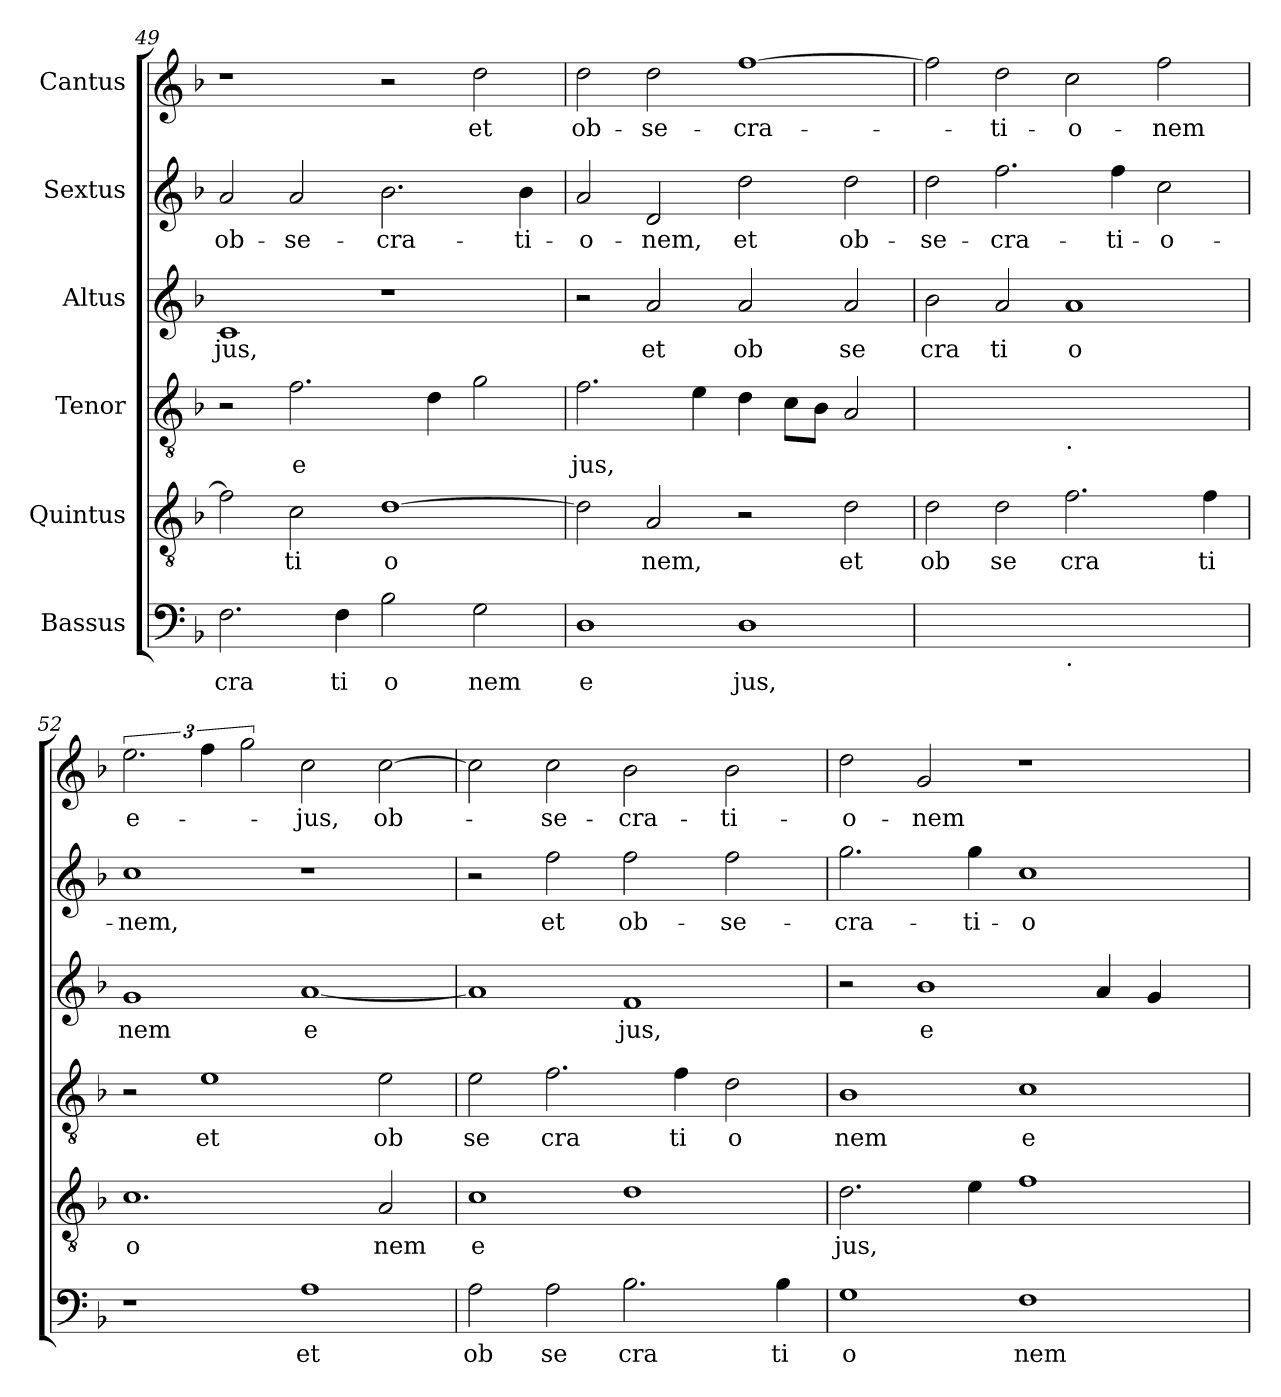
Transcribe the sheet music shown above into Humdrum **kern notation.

**kern	**text	**kern	**text	**kern	**text	**kern	**text	**kern	**text	**kern	**text
*part6	*part6	*part5	*part5	*part4	*part4	*part3	*part3	*part2	*part2	*part1	*part1
*staff6	*staff6	*staff5	*staff5	*staff4	*staff4	*staff3	*staff3	*staff2	*staff2	*staff1	*staff1
*I"Bassus	*	*I"Quintus	*	*I"Tenor	*	*I"Altus	*	*I"Sextus	*	*I"Cantus	*
!!LO:PB:g=z
*clefF4	*	*clefGv2	*	*clefGv2	*	*clefG2	*	*clefG2	*	*clefG2	*
*k[b-]	*	*k[b-]	*	*k[b-]	*	*k[b-]	*	*k[b-]	*	*k[b-]	*
*F:	*	*F:	*	*F:	*	*F:	*	*F:	*	*F:	*
=49	=49	=49	=49	=49	=49	=49	=49	=49	=49	=49	=49
!	!LO:LY:b	!	!	!	!	!	!LO:LY:b	!	!LO:LY:b	!	!
2.F\	-cra	2f\]	.	2r	.	1c	-jus,	2a/	ob-	1r	.
!	!	!	!LO:LY:b	!	!LO:LY:b	!	!	!	!LO:LY:b	!	!
.	.	2c\	ti	2.f\	e	.	.	2a/	-se-	.	.
!	!LO:LY:b	!	!	!	!	!	!	!	!	!	!
4F\	ti	.	.	.	.	.	.	.	.	.	.
!	!LO:LY:b	!	!LO:LY:b	!	!	!	!	!	!LO:LY:b	!	!
2B-\	o	[>1d	o	.	.	1r	.	2.b-\	-cra-	2r	.
.	.	.	.	4d\	.	.	.	.	.	.	.
!	!LO:LY:b	!	!	!	!	!	!	!	!	!	!LO:LY:b
2G\	nem	.	.	2g\	.	.	.	.	.	2dd\	et
!	!	!	!	!	!	!	!	!	!LO:LY:b	!	!
.	.	.	.	.	.	.	.	4b-\	-ti-	.	.
=50	=50	=50	=50	=50	=50	=50	=50	=50	=50	=50	=50
!	!LO:LY:b	!	!	!	!LO:LY:b	!	!	!	!LO:LY:b	!	!LO:LY:b
1D	e	2d\]	.	2.f\	jus,	2r	.	2a/	-o-	2dd\	ob-
!	!	!	!LO:LY:b	!	!	!	!LO:LY:b	!	!LO:LY:b	!	!LO:LY:b
.	.	2A/	nem,	.	.	2a/	et	2d/	-nem,	2dd\	-se-
.	.	.	.	4e\	.	.	.	.	.	.	.
!	!LO:LY:b	!	!	!	!	!	!LO:LY:b	!	!LO:LY:b	!	!LO:LY:b
1D	jus,	2r	.	4d\	.	2a/	ob	2dd\	et	[>1ff	-cra-
.	.	.	.	8c\L	.	.	.	.	.	.	.
.	.	.	.	8B-\J	.	.	.	.	.	.	.
!	!	!	!LO:LY:b	!	!	!	!LO:LY:b	!	!LO:LY:b	!	!
.	.	2d\	et	2A/	.	2a/	se	2dd\	ob-	.	.
=51	=51	=51	=51	=51	=51	=51	=51	=51	=51	=51	=51
!	!	!	!LO:LY:b	!	!	!	!LO:LY:b	!	!LO:LY:b	!	!
1ryy	.	2d\	ob	1ryy	.	2b-\	cra	2dd\	-se-	2ff\]	.
!	!	!	!LO:LY:b	!	!	!	!LO:LY:b	!	!LO:LY:b	!	!LO:LY:b
.	.	2d\	se	.	.	2a/	ti	2.ff\	-cra-	2dd\	-ti-
!	!	!	!	!LO:TX:b:t=.	!	!	!	!	!	!	!
!LO:TX:b:t=.	!	!	!	!	!	!	!	!	!	!	!
!	!	!	!LO:LY:b	!	!	!	!LO:LY:b	!	!	!	!LO:LY:b
1ryy	.	2.f\	cra	1ryy	.	1a	o	.	.	2cc\	-o-
!	!	!	!	!	!	!	!	!	!LO:LY:b	!	!
.	.	.	.	.	.	.	.	4ff\	-ti-	.	.
!	!	!	!	!	!	!	!	!	!LO:LY:b	!	!LO:LY:b
.	.	.	.	.	.	.	.	2cc\	-o-	2ff\	-nem
!	!	!	!LO:LY:b	!	!	!	!	!	!	!	!
.	.	4f\	ti	.	.	.	.	.	.	.	.
=52	=52	=52	=52	=52	=52	=52	=52	=52	=52	=52	=52
!	!	!	!LO:LY:b	!	!	!	!LO:LY:b	!	!LO:LY:b	!	!LO:LY:b
1r	.	1.c	o	2r	.	1g	nem	1cc	-nem,	3.ee\	e-
!	!	!	!	!	!LO:LY:b	!	!	!	!	!	!
.	.	.	.	1e	et	.	.	.	.	6ff\	.
.	.	.	.	.	.	.	.	.	.	3gg\	.
!	!LO:LY:b	!	!	!	!	!	!LO:LY:b	!	!	!	!LO:LY:b
1A	et	.	.	.	.	[<1a	e	1r	.	2cc\	-jus,
!	!	!	!LO:LY:b	!	!LO:LY:b	!	!	!	!	!	!LO:LY:b
.	.	2A/	nem	2e\	ob	.	.	.	.	[>2cc\	ob-
=53	=53	=53	=53	=53	=53	=53	=53	=53	=53	=53	=53
!	!LO:LY:b	!	!LO:LY:b	!	!LO:LY:b	!	!	!	!	!	!
2A\	ob	1c	e	2e\	se	1a]	.	2r	.	2cc\]	.
!	!LO:LY:b	!	!	!	!LO:LY:b	!	!	!	!LO:LY:b	!	!LO:LY:b
2A\	se	.	.	2.f\	cra	.	.	2ff\	et	2cc\	-se-
!	!LO:LY:b	!	!	!	!	!	!LO:LY:b	!	!LO:LY:b	!	!LO:LY:b
2.B-\	cra	1d	.	.	.	1f	jus,	2ff\	ob-	2b-\	-cra-
!	!	!	!	!	!LO:LY:b	!	!	!	!	!	!
.	.	.	.	4f\	ti	.	.	.	.	.	.
!	!	!	!	!	!LO:LY:b	!	!	!	!LO:LY:b	!	!LO:LY:b
.	.	.	.	2d\	o	.	.	2ff\	-se-	2b-\	-ti-
!	!LO:LY:b	!	!	!	!	!	!	!	!	!	!
4B-\	ti	.	.	.	.	.	.	.	.	.	.
=54	=54	=54	=54	=54	=54	=54	=54	=54	=54	=54	=54
!	!LO:LY:b	!	!LO:LY:b	!	!LO:LY:b	!	!	!	!LO:LY:b	!	!LO:LY:b
1G	o	2.d\	jus,	1B-	nem	2r	.	2.gg\	-cra-	2dd\	-o-
!	!	!	!	!	!	!	!LO:LY:b	!	!	!	!LO:LY:b
.	.	.	.	.	.	1b-	e	.	.	2g/	-nem
!	!	!	!	!	!	!	!	!	!LO:LY:b	!	!
.	.	4e\	.	.	.	.	.	4gg\	-ti-	.	.
!	!LO:LY:b	!	!	!	!LO:LY:b	!	!	!	!LO:LY:b	!	!
1F	nem	1f	.	1c	e	.	.	1cc	-o-	1r	.
.	.	.	.	.	.	4a/	.	.	.	.	.
.	.	.	.	.	.	4g/	.	.	.	.	.
4ryy	.	4ryy	.	4ryy	.	4ryy	.	4ryy	.	4ryy	.
=	=	=	=	=	=	=	=	=	=	=	=
*-	*-	*-	*-	*-	*-	*-	*-	*-	*-	*-	*-
